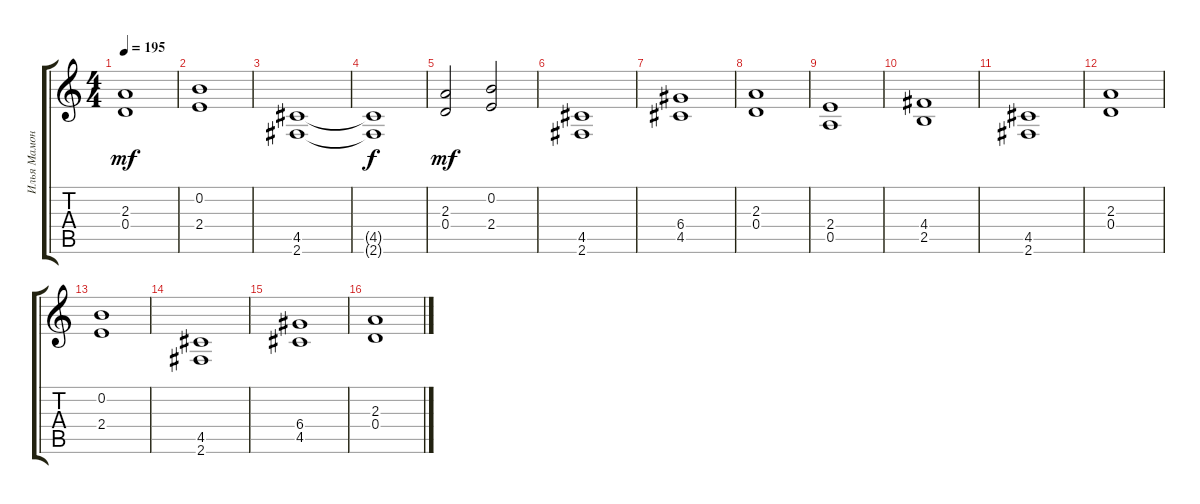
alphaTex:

\track ("Илья Мамонтов" "Илья Мамон") {instrument distortionguitar}
\staff {score tabs}
\tuning (E4 B3 G3 D3 A2 E2) {hide}
\ts (4 4)
\tempo 195
\clef g2
\ks c
(2.3 0.4).1{dy mf} |
(0.2 2.4).1 |
(4.5 2.6).1 |
(4.5{t} 2.6{t}).1{dy f} |
(2.3 0.4).2{dy mf} (0.2 2.4).2 |
(4.5 2.6).1 |
(6.4 4.5).1 |
(2.3 0.4).1 |
(2.4 0.5).1 |
(4.4 2.5).1 |
(4.5 2.6).1 |
(2.3 0.4).1 |
(0.2 2.4).1 |
(4.5 2.6).1 |
(6.4 4.5).1 |
(2.3 0.4).1
